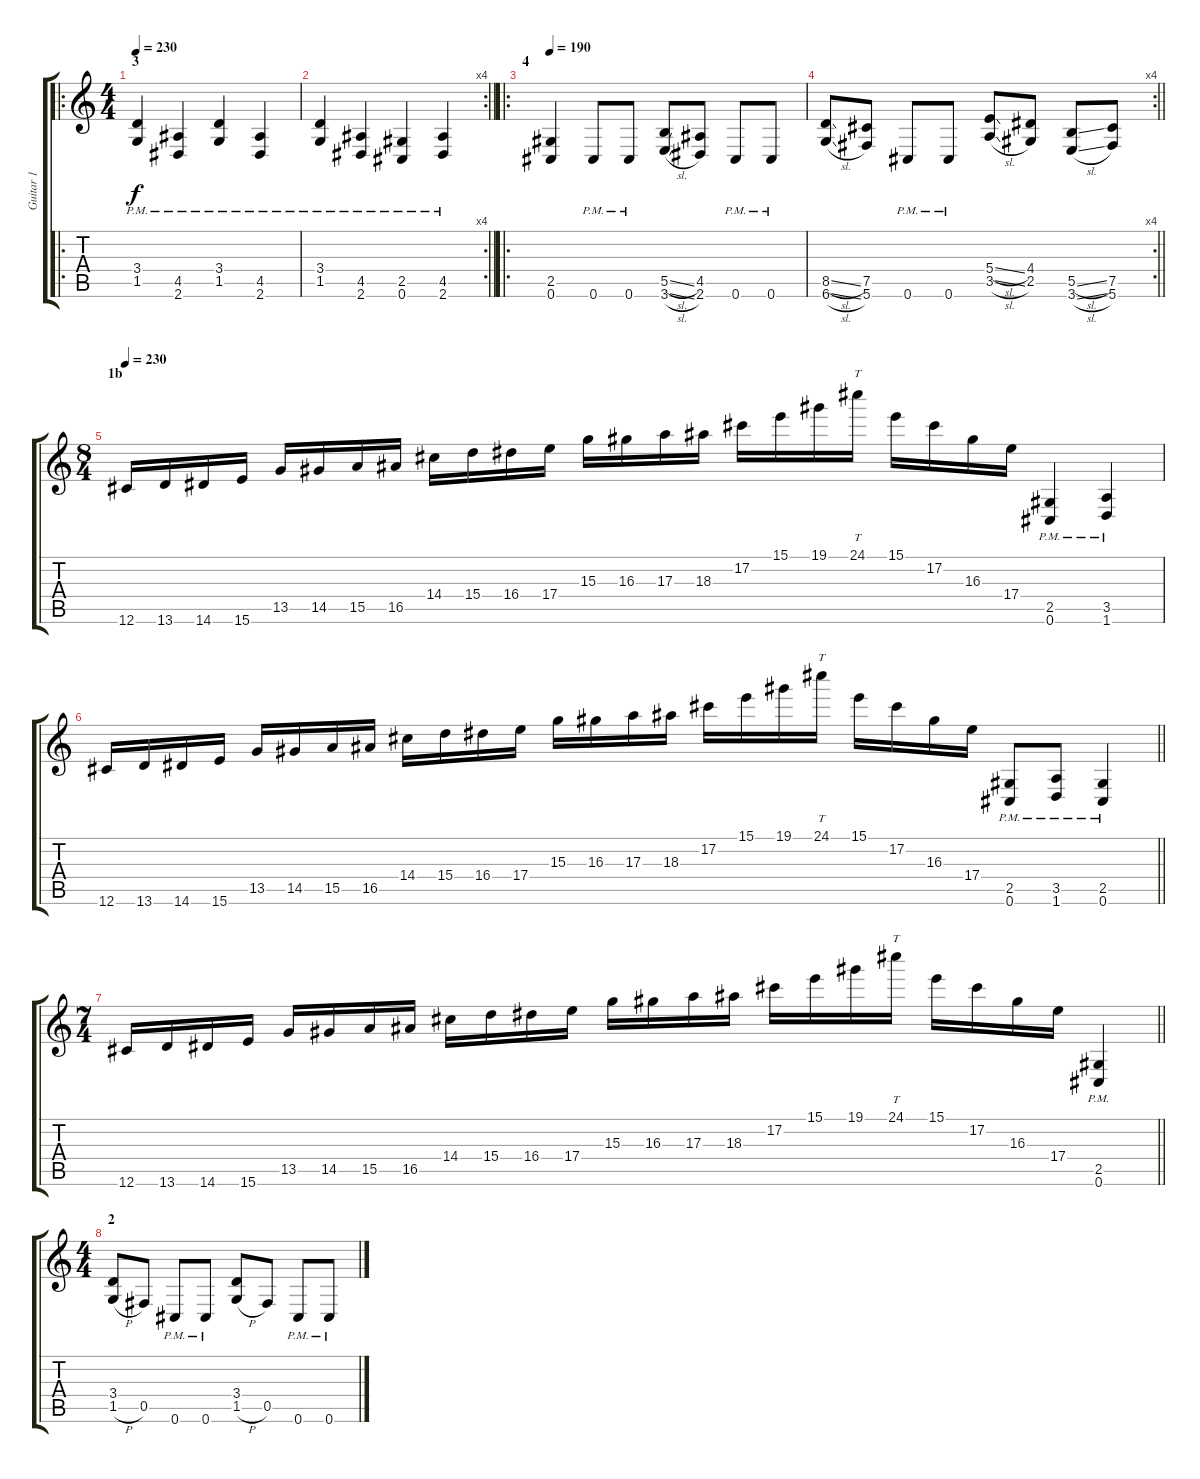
\track ("Guitar 1" "Guitar 1") {instrument distortionguitar}
\staff {score tabs}
\tuning (Db4 Ab3 E3 B2 Gb2 Db2) {hide}
\ro
\ts (4 4)
\section ("" "3")
\tempo 230
\clef g2
\ks c
(3.4{pm} 1.5{pm}).4{dy f} (4.5{pm} 2.6{pm}).4 (3.4{pm} 1.5{pm}).4 (4.5{pm} 2.6{pm}).4 |
\rc 4
\barLineRight lightlight
(3.4{pm} 1.5{pm}).4 (4.5{pm} 2.6{pm}).4 (2.5{pm} 0.6{pm}).4 (4.5{pm} 2.6{pm}).4 |
\ro
\section ("" "4")
\tempo 190
(2.5 0.6).4 0.6{pm}.8 0.6{pm}.8 (5.5{sl} 3.6{sl}).8 (4.5 2.6).8 0.6{pm}.8 0.6{pm}.8 |
\rc 4
\barLineRight lightlight
(8.5{sl} 6.6{sl}).8 (7.5 5.6).8 0.6{pm}.8 0.6{pm}.8 (5.4{sl} 3.5{sl}).8 (4.4 2.5).8 (5.5{sl} 3.6{sl}).8 (7.5 5.6).8 |
\ts (8 4)
\section ("" "1b")
\tempo 230
12.6.16 13.6.16 14.6.16 15.6.16 13.5.16 14.5.16 15.5.16 16.5.16 14.4.16 15.4.16 16.4.16 17.4.16 15.3.16 16.3.16 17.3.16 18.3.16 17.2.16 15.1.16 19.1.16 24.1.16{tt} 15.1.16 17.2.16 16.3.16 17.4.16 (2.5{pm} 0.6{pm}).4 (3.5{pm} 1.6{pm}).4 |
\barLineRight lightlight
12.6.16 13.6.16 14.6.16 15.6.16 13.5.16 14.5.16 15.5.16 16.5.16 14.4.16 15.4.16 16.4.16 17.4.16 15.3.16 16.3.16 17.3.16 18.3.16 17.2.16 15.1.16 19.1.16 24.1.16{tt} 15.1.16 17.2.16 16.3.16 17.4.16 (2.5{pm} 0.6{pm}).8 (3.5{pm} 1.6{pm}).8 (2.5{pm} 0.6{pm}).4 |
\ts (7 4)
\barLineRight lightlight
12.6.16 13.6.16 14.6.16 15.6.16 13.5.16 14.5.16 15.5.16 16.5.16 14.4.16 15.4.16 16.4.16 17.4.16 15.3.16 16.3.16 17.3.16 18.3.16 17.2.16 15.1.16 19.1.16 24.1.16{tt} 15.1.16 17.2.16 16.3.16 17.4.16 (2.5{pm} 0.6{pm}).4 |
\ts (4 4)
\section ("" "2")
(3.4 1.5{h}).8 0.5.8 0.6{pm}.8 0.6{pm}.8 (3.4 1.5{h}).8 0.5.8 0.6{pm}.8 0.6{pm}.8
